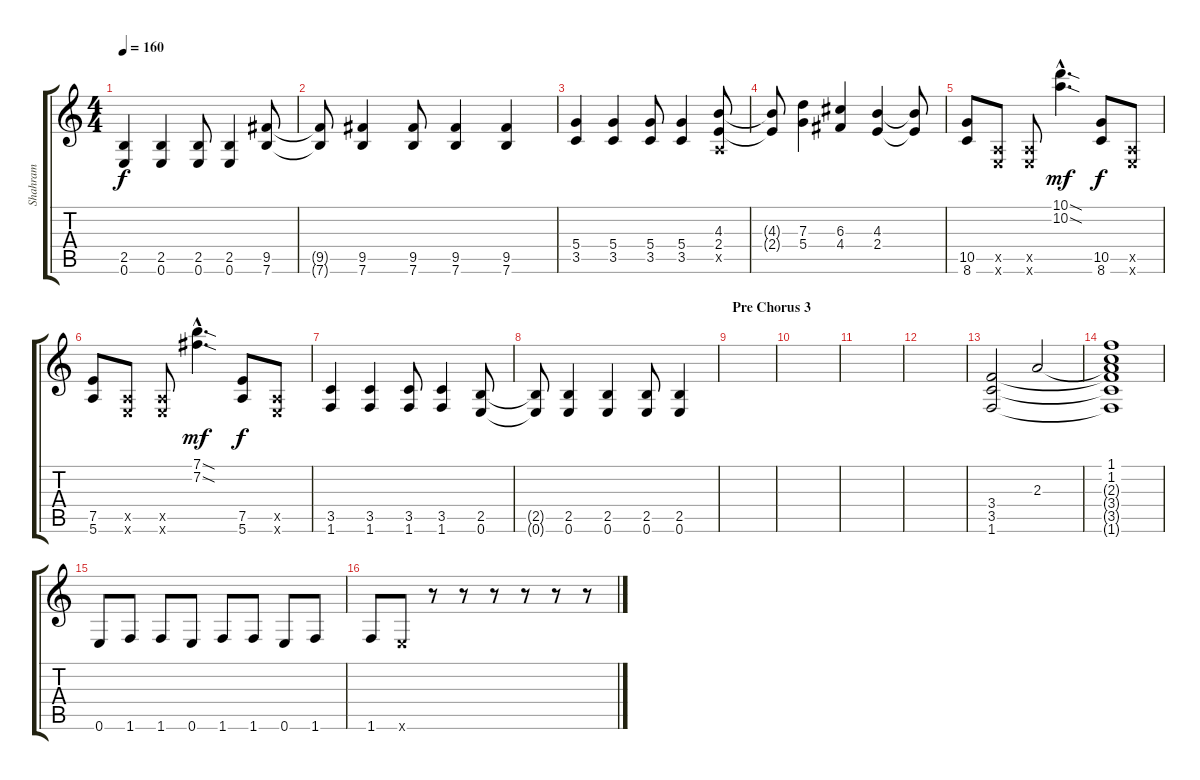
\track ("Shahram" "Shahram") {instrument distortionguitar}
\staff {score tabs}
\tuning (E4 B3 G3 D3 A2 E2) {hide}
\ts (4 4)
\tempo 160
\clef g2
\ks c
(2.5 0.6).4{dy f} (2.5 0.6).4 (2.5 0.6).8 (2.5 0.6).4 (9.5 7.6).8 |
(9.5{t} 7.6{t}).8 (9.5 7.6).4 (9.5 7.6).8 (9.5 7.6).4 (9.5 7.6).4 |
(5.4 3.5).4 (5.4 3.5).4 (5.4 3.5).8 (5.4 3.5).4 (4.3 2.4 0.5{x}).8 |
(4.3{t} 2.4{t}).8 (7.3 5.4).4 (6.3 4.4).4 (4.3 2.4).4 (4.3{t} 2.4{t}).8 |
(10.5 8.6).8 (0.5{x} 0.6{x}).8 (0.5{x} 0.6{x}).8 (10.1{sod hac} 10.2{sod hac}).4{d dy mf} (10.5 8.6).8{dy f} (0.5{x} 0.6{x}).8 |
(7.5 5.6).8 (0.5{x} 0.6{x}).8 (0.5{x} 0.6{x}).8 (7.1{sod hac} 7.2{sod hac}).4{d dy mf} (7.5 5.6).8{dy f} (0.5{x} 0.6{x}).8 |
(3.5 1.6).4 (3.5 1.6).4 (3.5 1.6).8 (3.5 1.6).4 (2.5 0.6).8 |
(2.5{t} 0.6{t}).8 (2.5 0.6).4 (2.5 0.6).4 (2.5 0.6).8 (2.5 0.6).4 |
\section ("" "Pre Chorus 3")
|
|
|
|
(3.4 3.5 1.6).2{volume 7 instrument distortionguitar} 2.3.2 |
(1.1 1.2 2.3{t} 3.4{t} 3.5{t} 1.6{t}).1 |
0.6.8{volume 12 instrument distortionguitar} 1.6.8 1.6.8 0.6.8 1.6.8 1.6.8 0.6.8 1.6.8 |
1.6.8 0.6{x}.8 r.8 r.8 r.8 r.8 r.8 r.8
